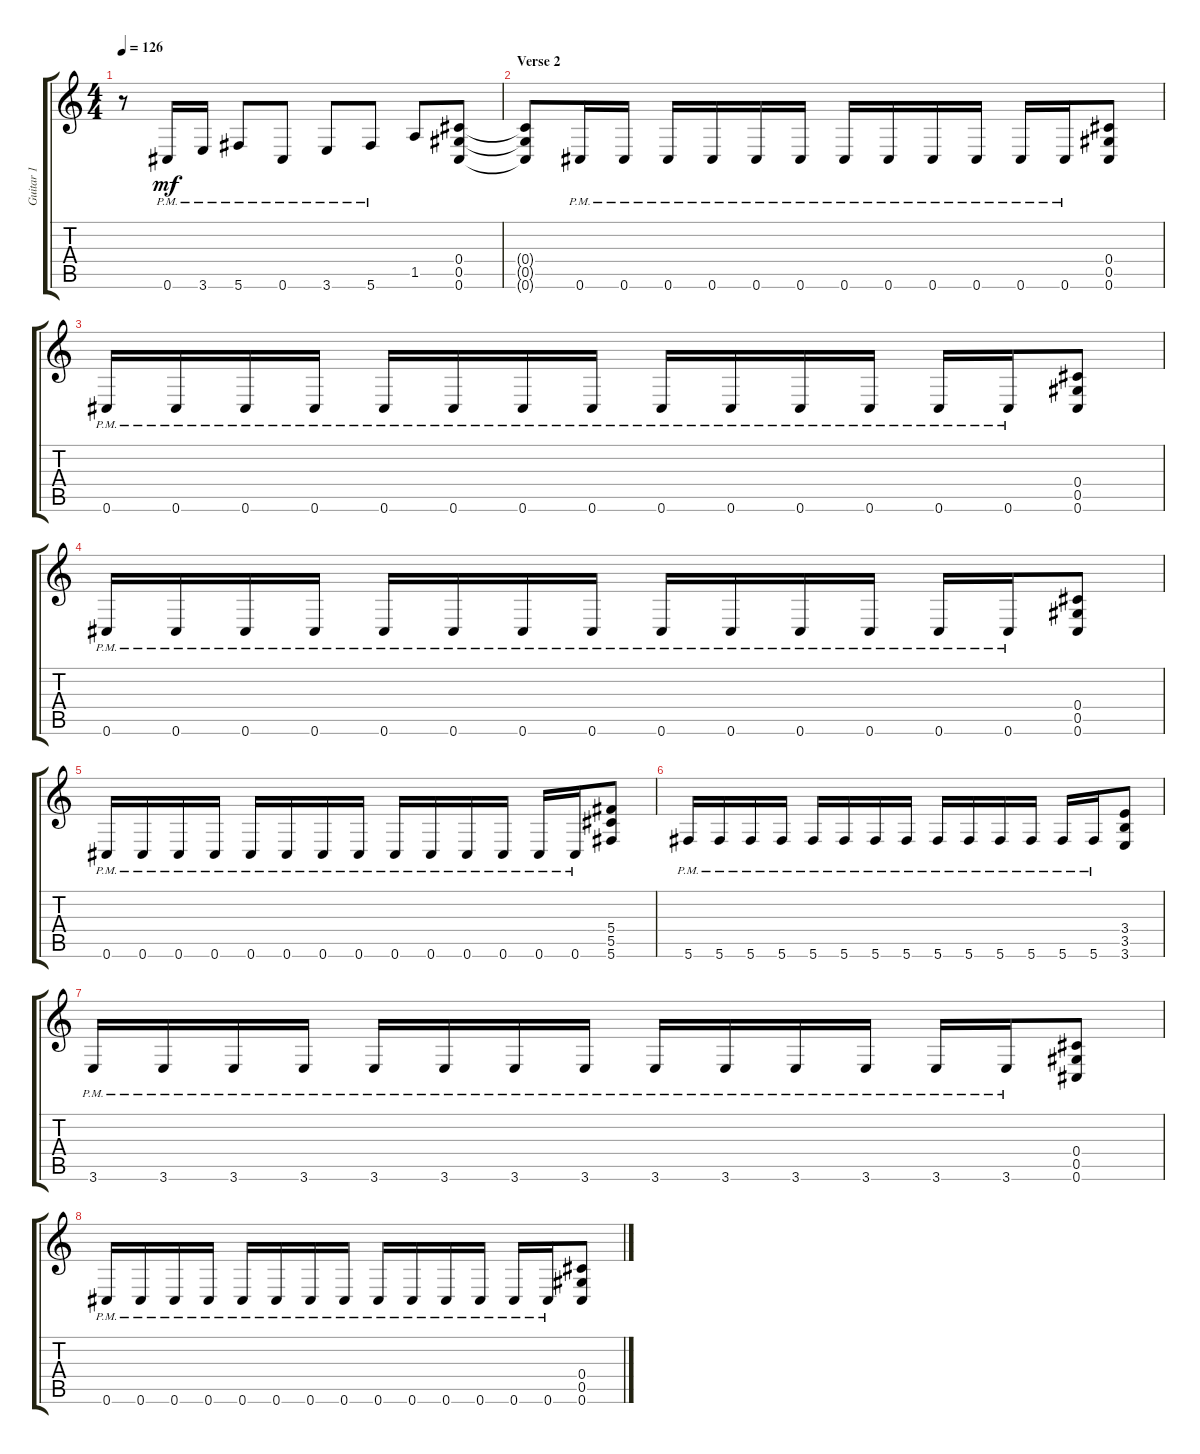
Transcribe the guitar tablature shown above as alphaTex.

\track ("Guitar 1" "Guitar 1") {instrument distortionguitar}
\staff {score tabs}
\tuning (Eb4 Bb3 Gb3 Db3 Ab2 Db2) {hide}
\ts (4 4)
\tempo 126
\clef g2
\ks c
r.8{dy mf} 0.6{pm}.16 3.6{pm}.16 5.6{pm}.8 0.6{pm}.8 3.6{pm}.8 5.6{pm}.8 1.5.8 (0.4 0.5 0.6).8 |
\section ("" "Verse 2")
(0.4{t} 0.5{t} 0.6{t}).8 0.6{pm}.16 0.6{pm}.16 0.6{pm}.16 0.6{pm}.16 0.6{pm}.16 0.6{pm}.16 0.6{pm}.16 0.6{pm}.16 0.6{pm}.16 0.6{pm}.16 0.6{pm}.16 0.6{pm}.16 (0.4 0.5 0.6).8 |
0.6{pm}.16 0.6{pm}.16 0.6{pm}.16 0.6{pm}.16 0.6{pm}.16 0.6{pm}.16 0.6{pm}.16 0.6{pm}.16 0.6{pm}.16 0.6{pm}.16 0.6{pm}.16 0.6{pm}.16 0.6{pm}.16 0.6{pm}.16 (0.4 0.5 0.6).8 |
0.6{pm}.16 0.6{pm}.16 0.6{pm}.16 0.6{pm}.16 0.6{pm}.16 0.6{pm}.16 0.6{pm}.16 0.6{pm}.16 0.6{pm}.16 0.6{pm}.16 0.6{pm}.16 0.6{pm}.16 0.6{pm}.16 0.6{pm}.16 (0.4 0.5 0.6).8 |
0.6{pm}.16 0.6{pm}.16 0.6{pm}.16 0.6{pm}.16 0.6{pm}.16 0.6{pm}.16 0.6{pm}.16 0.6{pm}.16 0.6{pm}.16 0.6{pm}.16 0.6{pm}.16 0.6{pm}.16 0.6{pm}.16 0.6{pm}.16 (5.4 5.5 5.6).8 |
5.6{pm}.16 5.6{pm}.16 5.6{pm}.16 5.6{pm}.16 5.6{pm}.16 5.6{pm}.16 5.6{pm}.16 5.6{pm}.16 5.6{pm}.16 5.6{pm}.16 5.6{pm}.16 5.6{pm}.16 5.6{pm}.16 5.6{pm}.16 (3.4 3.5 3.6).8 |
3.6{pm}.16 3.6{pm}.16 3.6{pm}.16 3.6{pm}.16 3.6{pm}.16 3.6{pm}.16 3.6{pm}.16 3.6{pm}.16 3.6{pm}.16 3.6{pm}.16 3.6{pm}.16 3.6{pm}.16 3.6{pm}.16 3.6{pm}.16 (0.4 0.5 0.6).8 |
0.6{pm}.16 0.6{pm}.16 0.6{pm}.16 0.6{pm}.16 0.6{pm}.16 0.6{pm}.16 0.6{pm}.16 0.6{pm}.16 0.6{pm}.16 0.6{pm}.16 0.6{pm}.16 0.6{pm}.16 0.6{pm}.16 0.6{pm}.16 (0.4 0.5 0.6).8
